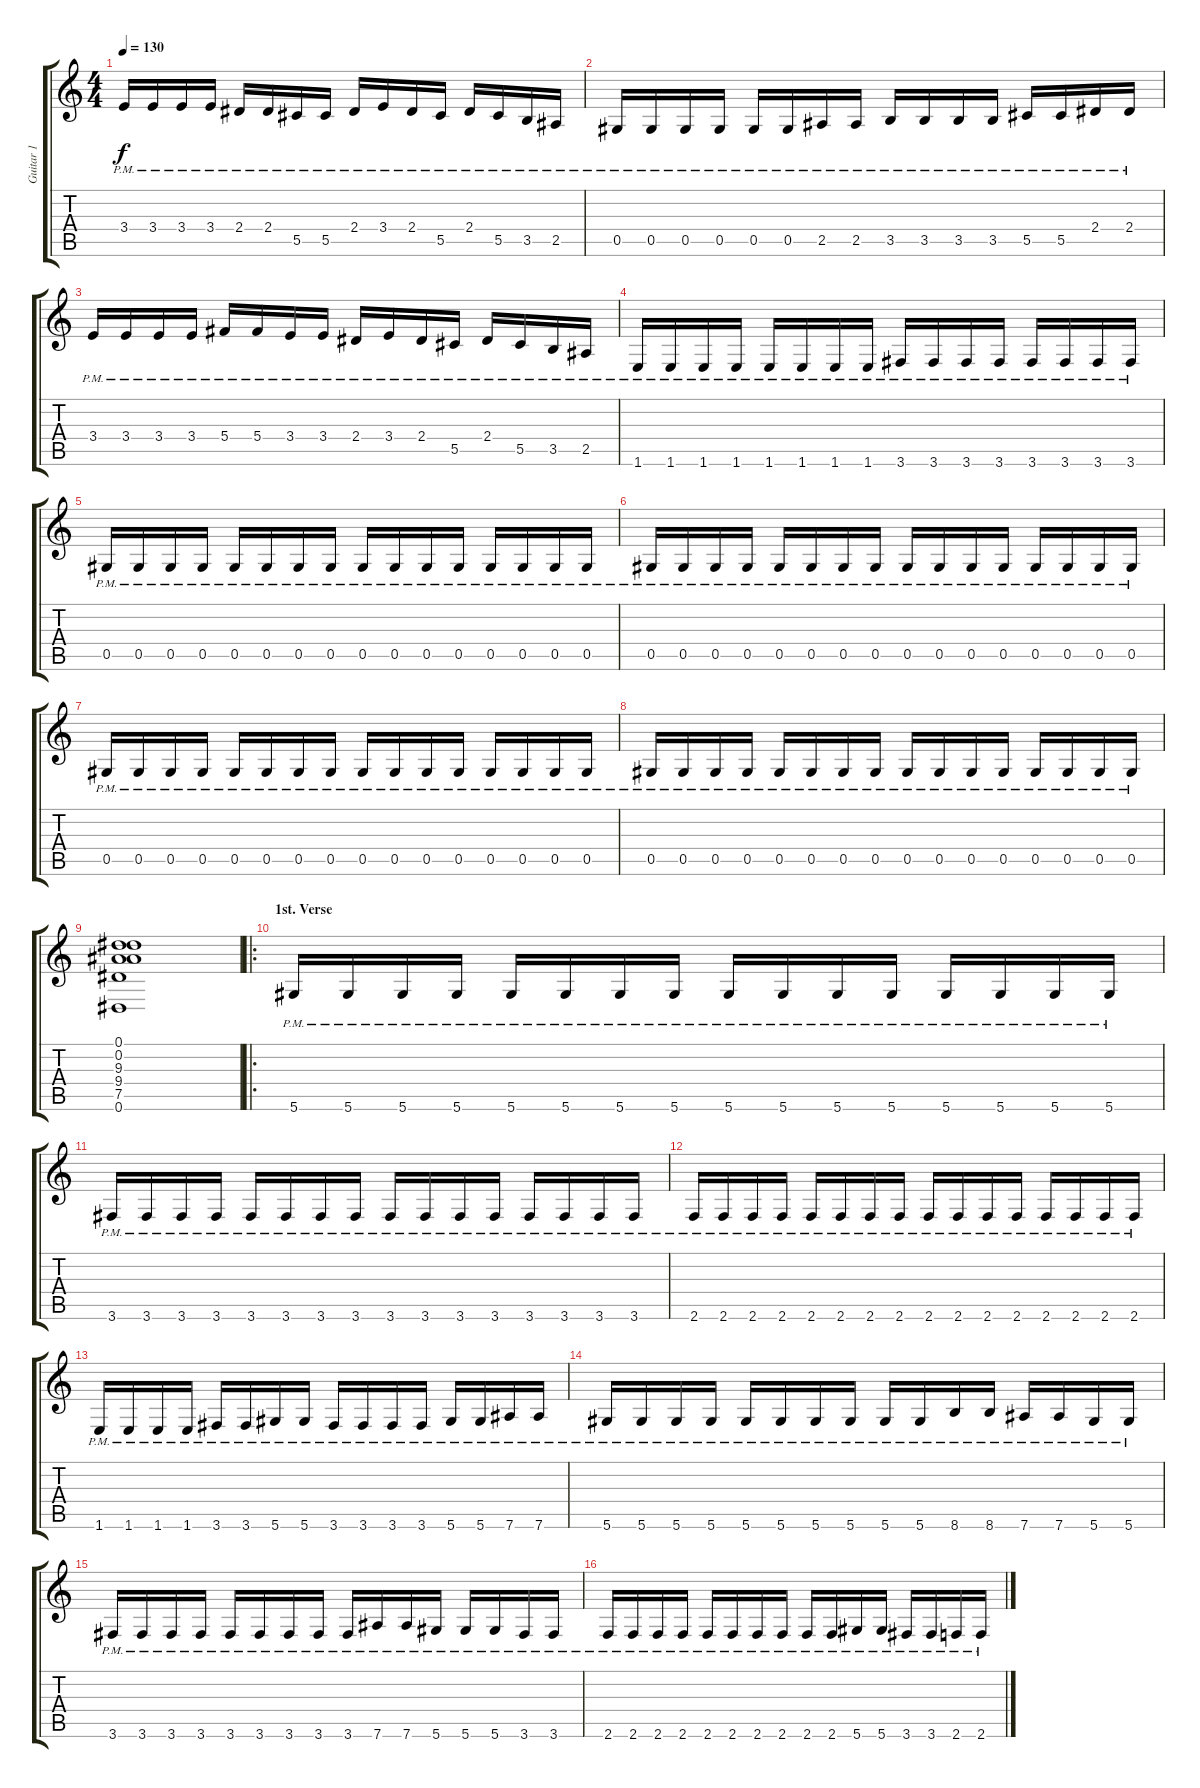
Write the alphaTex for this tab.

\track ("Guitar 1" "Guitar 1") {instrument distortionguitar}
\staff {score tabs}
\tuning (Eb4 Bb3 Gb3 Db3 Ab2 Eb2) {hide}
\ts (4 4)
\tempo 130
\clef g2
\ks c
3.4{pm}.16{dy f} 3.4{pm}.16 3.4{pm}.16 3.4{pm}.16 2.4{pm}.16 2.4{pm}.16 5.5{pm}.16 5.5{pm}.16 2.4{pm}.16 3.4{pm}.16 2.4{pm}.16 5.5{pm}.16 2.4{pm}.16 5.5{pm}.16 3.5{pm}.16 2.5{pm}.16 |
0.5{pm}.16 0.5{pm}.16 0.5{pm}.16 0.5{pm}.16 0.5{pm}.16 0.5{pm}.16 2.5{pm}.16 2.5{pm}.16 3.5{pm}.16 3.5{pm}.16 3.5{pm}.16 3.5{pm}.16 5.5{pm}.16 5.5{pm}.16 2.4{pm}.16 2.4{pm}.16 |
3.4{pm}.16 3.4{pm}.16 3.4{pm}.16 3.4{pm}.16 5.4{pm}.16 5.4{pm}.16 3.4{pm}.16 3.4{pm}.16 2.4{pm}.16 3.4{pm}.16 2.4{pm}.16 5.5{pm}.16 2.4{pm}.16 5.5{pm}.16 3.5{pm}.16 2.5{pm}.16 |
1.6{pm}.16 1.6{pm}.16 1.6{pm}.16 1.6{pm}.16 1.6{pm}.16 1.6{pm}.16 1.6{pm}.16 1.6{pm}.16 3.6{pm}.16 3.6{pm}.16 3.6{pm}.16 3.6{pm}.16 3.6{pm}.16 3.6{pm}.16 3.6{pm}.16 3.6{pm}.16 |
0.5{pm}.16 0.5{pm}.16 0.5{pm}.16 0.5{pm}.16 0.5{pm}.16 0.5{pm}.16 0.5{pm}.16 0.5{pm}.16 0.5{pm}.16 0.5{pm}.16 0.5{pm}.16 0.5{pm}.16 0.5{pm}.16 0.5{pm}.16 0.5{pm}.16 0.5{pm}.16 |
0.5{pm}.16 0.5{pm}.16 0.5{pm}.16 0.5{pm}.16 0.5{pm}.16 0.5{pm}.16 0.5{pm}.16 0.5{pm}.16 0.5{pm}.16 0.5{pm}.16 0.5{pm}.16 0.5{pm}.16 0.5{pm}.16 0.5{pm}.16 0.5{pm}.16 0.5{pm}.16 |
0.5{pm}.16 0.5{pm}.16 0.5{pm}.16 0.5{pm}.16 0.5{pm}.16 0.5{pm}.16 0.5{pm}.16 0.5{pm}.16 0.5{pm}.16 0.5{pm}.16 0.5{pm}.16 0.5{pm}.16 0.5{pm}.16 0.5{pm}.16 0.5{pm}.16 0.5{pm}.16 |
0.5{pm}.16 0.5{pm}.16 0.5{pm}.16 0.5{pm}.16 0.5{pm}.16 0.5{pm}.16 0.5{pm}.16 0.5{pm}.16 0.5{pm}.16 0.5{pm}.16 0.5{pm}.16 0.5{pm}.16 0.5{pm}.16 0.5{pm}.16 0.5{pm}.16 0.5{pm}.16 |
(0.1 0.2 9.3 9.4 7.5 0.6).1 |
\ro
\section ("" "1st. Verse")
5.6{pm}.16 5.6{pm}.16 5.6{pm}.16 5.6{pm}.16 5.6{pm}.16 5.6{pm}.16 5.6{pm}.16 5.6{pm}.16 5.6{pm}.16 5.6{pm}.16 5.6{pm}.16 5.6{pm}.16 5.6{pm}.16 5.6{pm}.16 5.6{pm}.16 5.6{pm}.16 |
3.6{pm}.16 3.6{pm}.16 3.6{pm}.16 3.6{pm}.16 3.6{pm}.16 3.6{pm}.16 3.6{pm}.16 3.6{pm}.16 3.6{pm}.16 3.6{pm}.16 3.6{pm}.16 3.6{pm}.16 3.6{pm}.16 3.6{pm}.16 3.6{pm}.16 3.6{pm}.16 |
2.6{pm}.16 2.6{pm}.16 2.6{pm}.16 2.6{pm}.16 2.6{pm}.16 2.6{pm}.16 2.6{pm}.16 2.6{pm}.16 2.6{pm}.16 2.6{pm}.16 2.6{pm}.16 2.6{pm}.16 2.6{pm}.16 2.6{pm}.16 2.6{pm}.16 2.6{pm}.16 |
1.6{pm}.16 1.6{pm}.16 1.6{pm}.16 1.6{pm}.16 3.6{pm}.16 3.6{pm}.16 5.6{pm}.16 5.6{pm}.16 3.6{pm}.16 3.6{pm}.16 3.6{pm}.16 3.6{pm}.16 5.6{pm}.16 5.6{pm}.16 7.6{pm}.16 7.6{pm}.16 |
5.6{pm}.16 5.6{pm}.16 5.6{pm}.16 5.6{pm}.16 5.6{pm}.16 5.6{pm}.16 5.6{pm}.16 5.6{pm}.16 5.6{pm}.16 5.6{pm}.16 8.6{pm}.16 8.6{pm}.16 7.6{pm}.16 7.6{pm}.16 5.6{pm}.16 5.6{pm}.16 |
3.6{pm}.16 3.6{pm}.16 3.6{pm}.16 3.6{pm}.16 3.6{pm}.16 3.6{pm}.16 3.6{pm}.16 3.6{pm}.16 3.6{pm}.16 7.6{pm}.16 7.6{pm}.16 5.6{pm}.16 5.6{pm}.16 5.6{pm}.16 3.6{pm}.16 3.6{pm}.16 |
2.6{pm}.16 2.6{pm}.16 2.6{pm}.16 2.6{pm}.16 2.6{pm}.16 2.6{pm}.16 2.6{pm}.16 2.6{pm}.16 2.6{pm}.16 2.6{pm}.16 5.6{pm}.16 5.6{pm}.16 3.6{pm}.16 3.6{pm}.16 2.6{pm}.16 2.6{pm}.16
